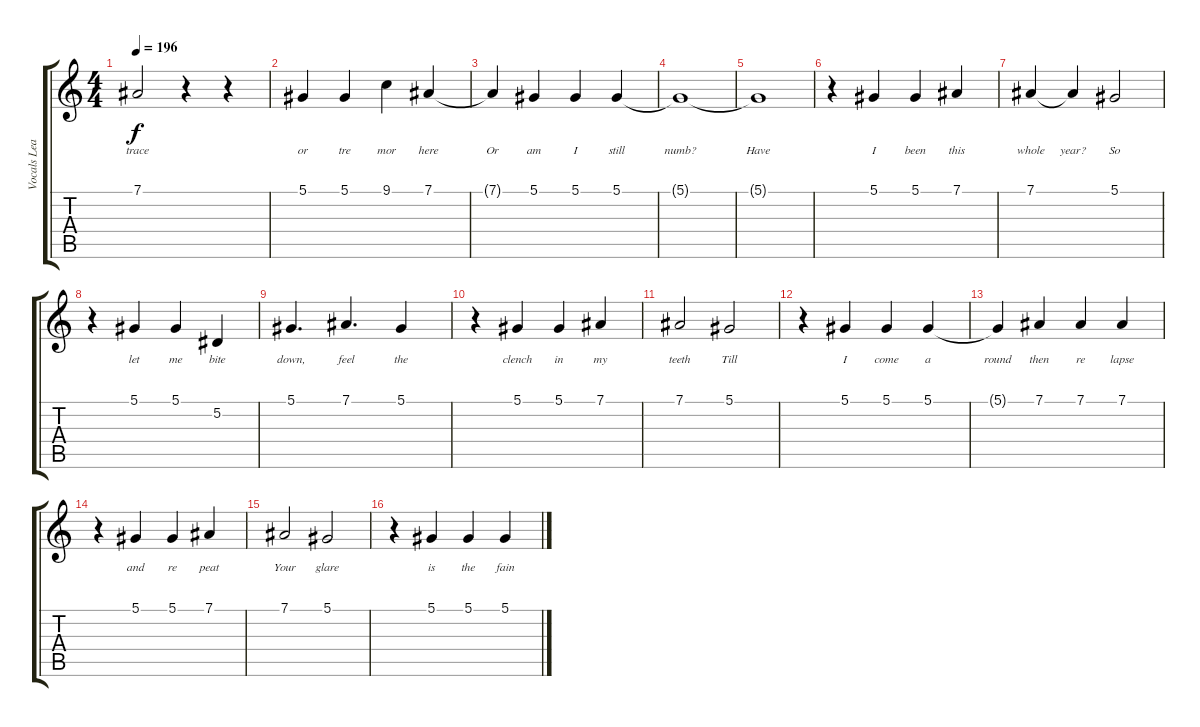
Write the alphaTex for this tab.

\track ("Vocals Lead" "Vocals Lea") {instrument altosax}
\staff {score tabs}
\tuning (Eb4 Bb3 Gb3 Db3 Ab2 Db2) {hide}
\ts (4 4)
\tempo 196
\clef g2
\ks c
7.1{t}.2{lyrics (0 "trace") lyrics (1 "") lyrics (2 "") lyrics (3 "") lyrics (4 "") dy f} r.4 r.4 |
5.1.4{lyrics (0 "or") lyrics (1 "") lyrics (2 "") lyrics (3 "") lyrics (4 "")} 5.1.4{lyrics (0 "tre") lyrics (1 "") lyrics (2 "") lyrics (3 "") lyrics (4 "")} 9.1.4{lyrics (0 "mor") lyrics (1 "") lyrics (2 "") lyrics (3 "") lyrics (4 "")} 7.1.4{lyrics (0 "here") lyrics (1 "") lyrics (2 "") lyrics (3 "") lyrics (4 "")} |
7.1{t}.4{lyrics (0 "Or") lyrics (1 "") lyrics (2 "") lyrics (3 "") lyrics (4 "")} 5.1.4{lyrics (0 "am") lyrics (1 "") lyrics (2 "") lyrics (3 "") lyrics (4 "")} 5.1.4{lyrics (0 "I") lyrics (1 "") lyrics (2 "") lyrics (3 "") lyrics (4 "")} 5.1.4{lyrics (0 "still") lyrics (1 "") lyrics (2 "") lyrics (3 "") lyrics (4 "")} |
5.1{t}.1{lyrics (0 "numb?") lyrics (1 "") lyrics (2 "") lyrics (3 "") lyrics (4 "")} |
5.1{t}.1{lyrics (0 "Have") lyrics (1 "") lyrics (2 "") lyrics (3 "") lyrics (4 "")} |
r.4 5.1.4{lyrics (0 "I") lyrics (1 "") lyrics (2 "") lyrics (3 "") lyrics (4 "")} 5.1.4{lyrics (0 "been") lyrics (1 "") lyrics (2 "") lyrics (3 "") lyrics (4 "")} 7.1.4{lyrics (0 "this") lyrics (1 "") lyrics (2 "") lyrics (3 "") lyrics (4 "")} |
7.1.4{lyrics (0 "whole") lyrics (1 "") lyrics (2 "") lyrics (3 "") lyrics (4 "")} 7.1{t}.4{lyrics (0 "year?") lyrics (1 "") lyrics (2 "") lyrics (3 "") lyrics (4 "")} 5.1.2{lyrics (0 "So") lyrics (1 "") lyrics (2 "") lyrics (3 "") lyrics (4 "")} |
r.4 5.1.4{lyrics (0 "let") lyrics (1 "") lyrics (2 "") lyrics (3 "") lyrics (4 "")} 5.1.4{lyrics (0 "me") lyrics (1 "") lyrics (2 "") lyrics (3 "") lyrics (4 "")} 5.2.4{lyrics (0 "bite") lyrics (1 "") lyrics (2 "") lyrics (3 "") lyrics (4 "")} |
5.1.4{d lyrics (0 "down,") lyrics (1 "") lyrics (2 "") lyrics (3 "") lyrics (4 "")} 7.1.4{d lyrics (0 "feel") lyrics (1 "") lyrics (2 "") lyrics (3 "") lyrics (4 "")} 5.1.4{lyrics (0 "the") lyrics (1 "") lyrics (2 "") lyrics (3 "") lyrics (4 "")} |
r.4 5.1.4{lyrics (0 "clench") lyrics (1 "") lyrics (2 "") lyrics (3 "") lyrics (4 "")} 5.1.4{lyrics (0 "in") lyrics (1 "") lyrics (2 "") lyrics (3 "") lyrics (4 "")} 7.1.4{lyrics (0 "my") lyrics (1 "") lyrics (2 "") lyrics (3 "") lyrics (4 "")} |
7.1.2{lyrics (0 "teeth") lyrics (1 "") lyrics (2 "") lyrics (3 "") lyrics (4 "")} 5.1.2{lyrics (0 "Till") lyrics (1 "") lyrics (2 "") lyrics (3 "") lyrics (4 "")} |
r.4 5.1.4{lyrics (0 "I") lyrics (1 "") lyrics (2 "") lyrics (3 "") lyrics (4 "")} 5.1.4{lyrics (0 "come") lyrics (1 "") lyrics (2 "") lyrics (3 "") lyrics (4 "")} 5.1.4{lyrics (0 "a") lyrics (1 "") lyrics (2 "") lyrics (3 "") lyrics (4 "")} |
5.1{t}.4{lyrics (0 "round") lyrics (1 "") lyrics (2 "") lyrics (3 "") lyrics (4 "")} 7.1.4{lyrics (0 "then") lyrics (1 "") lyrics (2 "") lyrics (3 "") lyrics (4 "")} 7.1.4{lyrics (0 "re") lyrics (1 "") lyrics (2 "") lyrics (3 "") lyrics (4 "")} 7.1.4{lyrics (0 "lapse") lyrics (1 "") lyrics (2 "") lyrics (3 "") lyrics (4 "")} |
r.4 5.1.4{lyrics (0 "and") lyrics (1 "") lyrics (2 "") lyrics (3 "") lyrics (4 "")} 5.1.4{lyrics (0 "re") lyrics (1 "") lyrics (2 "") lyrics (3 "") lyrics (4 "")} 7.1.4{lyrics (0 "peat") lyrics (1 "") lyrics (2 "") lyrics (3 "") lyrics (4 "")} |
7.1.2{lyrics (0 "Your") lyrics (1 "") lyrics (2 "") lyrics (3 "") lyrics (4 "")} 5.1.2{lyrics (0 "glare") lyrics (1 "") lyrics (2 "") lyrics (3 "") lyrics (4 "")} |
r.4 5.1.4{lyrics (0 "is") lyrics (1 "") lyrics (2 "") lyrics (3 "") lyrics (4 "")} 5.1.4{lyrics (0 "the") lyrics (1 "") lyrics (2 "") lyrics (3 "") lyrics (4 "")} 5.1.4{lyrics (0 "fain") lyrics (1 "") lyrics (2 "") lyrics (3 "") lyrics (4 "")}
